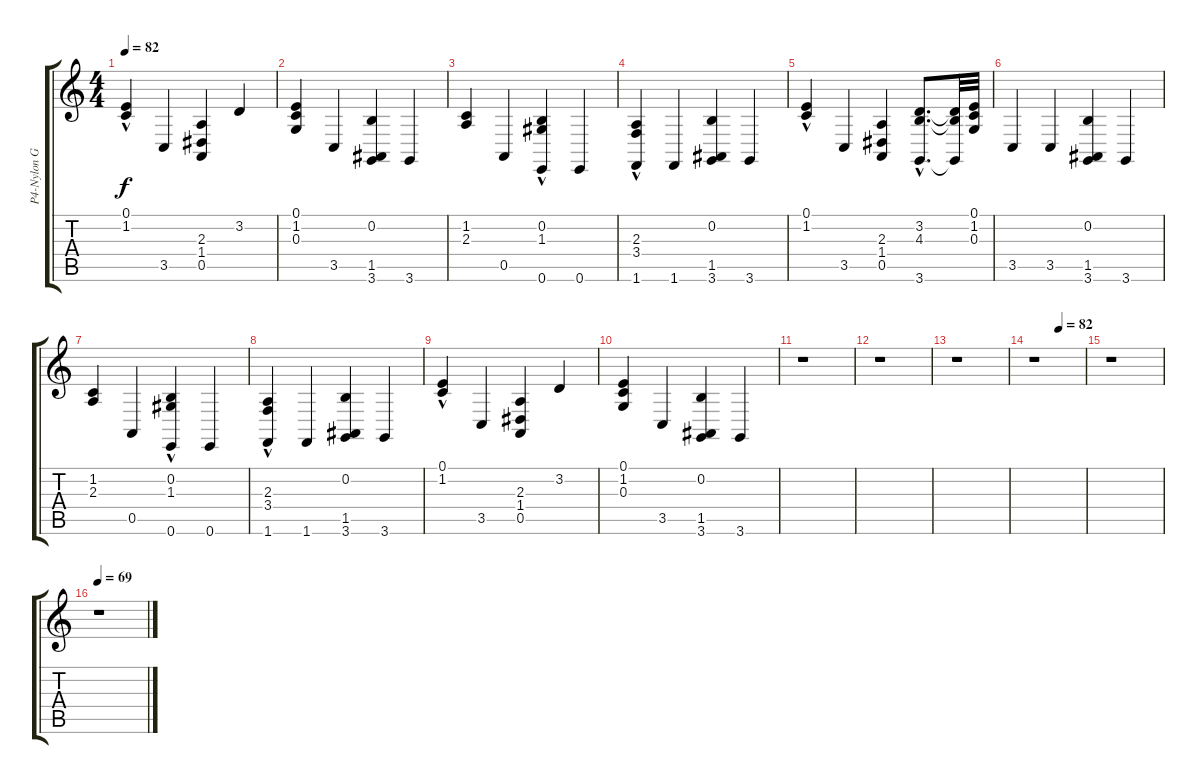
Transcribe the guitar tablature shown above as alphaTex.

\track ("P4-Nylon Gt2" "P4-Nylon G") {instrument lead5charang}
\staff {score tabs}
\tuning (E4 B3 G3 D3 A2 E2) {hide}
\ts (4 4)
\tempo 82
\clef g2
\ks c
(0.1 1.2{hac}).4{dy f} 3.5.4 (2.3 1.4 0.5).4 3.2.4 |
(0.1 1.2 0.3).4 3.5.4 (0.2 1.5 3.6).4 3.6.4 |
(1.2 2.3).4 0.5.4 (0.2 1.3{hac} 0.6{hac}).4 0.6.4 |
(2.3 3.4{hac} 1.6{hac}).4 1.6.4 (0.2 1.5 3.6).4 3.6.4 |
(0.1 1.2{hac}).4 3.5.4 (2.3 1.4 0.5).4 (3.2{hac} 4.3{hac} 3.6{hac}).8{d} (3.2{t} 4.3{t} 3.6{t}).32 (0.1 1.2 0.3).32 |
3.5.4 3.5.4 (0.2 1.5 3.6).4 3.6.4 |
(1.2 2.3).4 0.5.4 (0.2 1.3{hac} 0.6{hac}).4 0.6.4 |
(2.3 3.4{hac} 1.6{hac}).4 1.6.4 (0.2 1.5 3.6).4 3.6.4 |
(0.1 1.2{hac}).4 3.5.4 (2.3 1.4 0.5).4 3.2.4 |
(0.1 1.2 0.3).4 3.5.4 (0.2 1.5 3.6).4 3.6.4 |
r.1 |
r.1 |
r.1 |
\tempo (82 0.5)
r.1 |
r.1 |
\tempo 69
r.1
